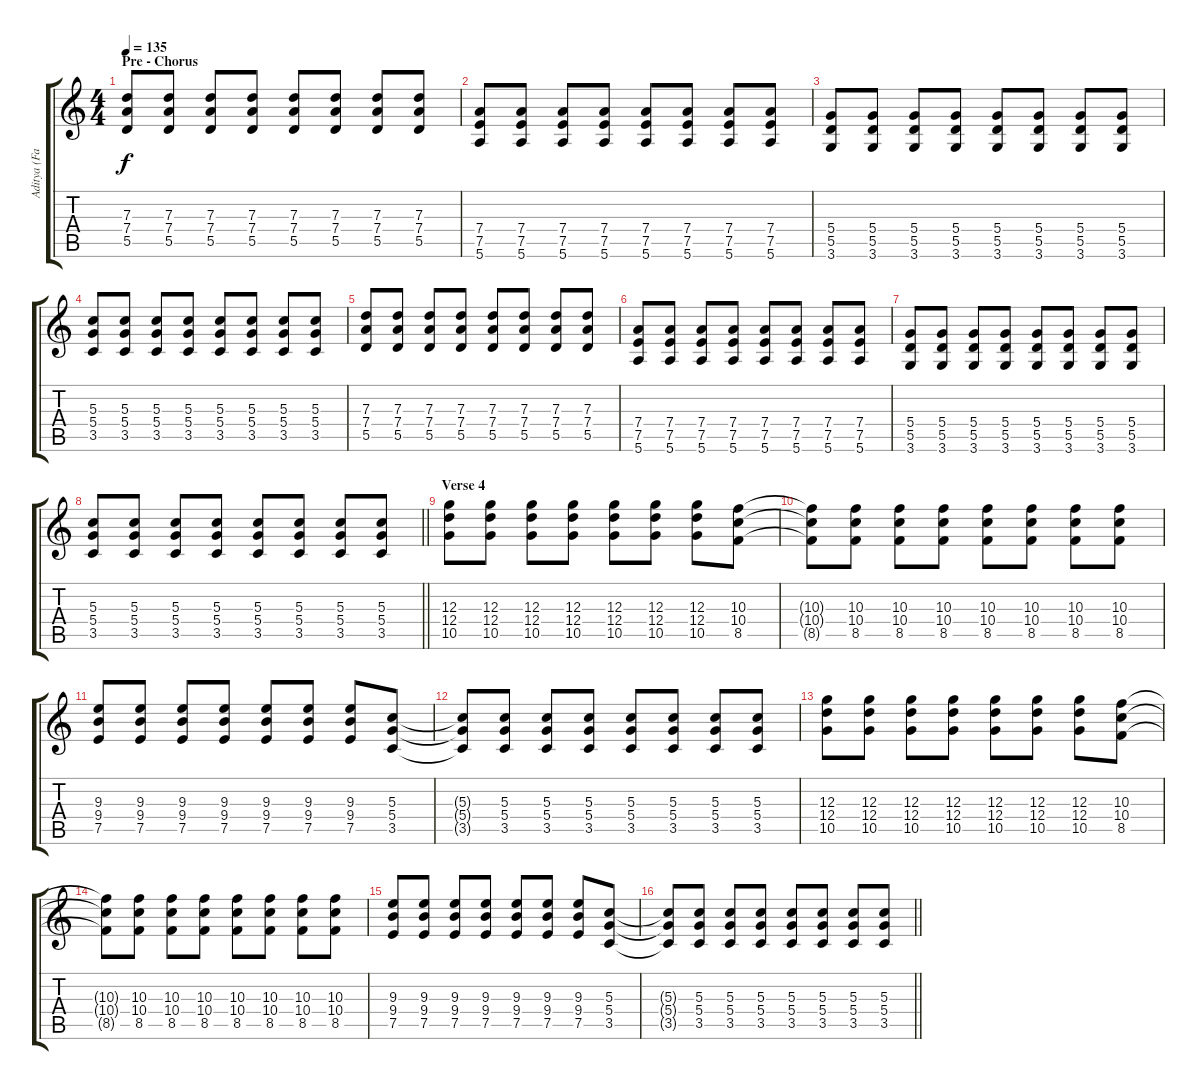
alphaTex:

\track ("Aditya (Farhan Akhtar)" "Aditya (Fa") {instrument distortionguitar}
\staff {score tabs}
\tuning (E4 B3 G3 D3 A2 E2) {hide}
\ts (4 4)
\section ("" "Pre - Chorus")
\tempo 135
\clef g2
\ks c
(7.3 7.4 5.5).8{dy f} (7.3 7.4 5.5).8 (7.3 7.4 5.5).8 (7.3 7.4 5.5).8 (7.3 7.4 5.5).8 (7.3 7.4 5.5).8 (7.3 7.4 5.5).8 (7.3 7.4 5.5).8 |
(7.4 7.5 5.6).8 (7.4 7.5 5.6).8 (7.4 7.5 5.6).8 (7.4 7.5 5.6).8 (7.4 7.5 5.6).8 (7.4 7.5 5.6).8 (7.4 7.5 5.6).8 (7.4 7.5 5.6).8 |
(5.4 5.5 3.6).8 (5.4 5.5 3.6).8 (5.4 5.5 3.6).8 (5.4 5.5 3.6).8 (5.4 5.5 3.6).8 (5.4 5.5 3.6).8 (5.4 5.5 3.6).8 (5.4 5.5 3.6).8 |
(5.3 5.4 3.5).8 (5.3 5.4 3.5).8 (5.3 5.4 3.5).8 (5.3 5.4 3.5).8 (5.3 5.4 3.5).8 (5.3 5.4 3.5).8 (5.3 5.4 3.5).8 (5.3 5.4 3.5).8 |
(7.3 7.4 5.5).8 (7.3 7.4 5.5).8 (7.3 7.4 5.5).8 (7.3 7.4 5.5).8 (7.3 7.4 5.5).8 (7.3 7.4 5.5).8 (7.3 7.4 5.5).8 (7.3 7.4 5.5).8 |
(7.4 7.5 5.6).8 (7.4 7.5 5.6).8 (7.4 7.5 5.6).8 (7.4 7.5 5.6).8 (7.4 7.5 5.6).8 (7.4 7.5 5.6).8 (7.4 7.5 5.6).8 (7.4 7.5 5.6).8 |
(5.4 5.5 3.6).8 (5.4 5.5 3.6).8 (5.4 5.5 3.6).8 (5.4 5.5 3.6).8 (5.4 5.5 3.6).8 (5.4 5.5 3.6).8 (5.4 5.5 3.6).8 (5.4 5.5 3.6).8 |
\barLineRight lightlight
(5.3 5.4 3.5).8 (5.3 5.4 3.5).8 (5.3 5.4 3.5).8 (5.3 5.4 3.5).8 (5.3 5.4 3.5).8 (5.3 5.4 3.5).8 (5.3 5.4 3.5).8 (5.3 5.4 3.5).8 |
\section ("" "Verse 4")
(12.3 12.4 10.5).8 (12.3 12.4 10.5).8 (12.3 12.4 10.5).8 (12.3 12.4 10.5).8 (12.3 12.4 10.5).8 (12.3 12.4 10.5).8 (12.3 12.4 10.5).8 (10.3 10.4 8.5).8 |
(10.3{t} 10.4{t} 8.5{t}).8 (10.3 10.4 8.5).8 (10.3 10.4 8.5).8 (10.3 10.4 8.5).8 (10.3 10.4 8.5).8 (10.3 10.4 8.5).8 (10.3 10.4 8.5).8 (10.3 10.4 8.5).8 |
(9.3 9.4 7.5).8 (9.3 9.4 7.5).8 (9.3 9.4 7.5).8 (9.3 9.4 7.5).8 (9.3 9.4 7.5).8 (9.3 9.4 7.5).8 (9.3 9.4 7.5).8 (5.3 5.4 3.5).8 |
(5.3{t} 5.4{t} 3.5{t}).8 (5.3 5.4 3.5).8 (5.3 5.4 3.5).8 (5.3 5.4 3.5).8 (5.3 5.4 3.5).8 (5.3 5.4 3.5).8 (5.3 5.4 3.5).8 (5.3 5.4 3.5).8 |
(12.3 12.4 10.5).8 (12.3 12.4 10.5).8 (12.3 12.4 10.5).8 (12.3 12.4 10.5).8 (12.3 12.4 10.5).8 (12.3 12.4 10.5).8 (12.3 12.4 10.5).8 (10.3 10.4 8.5).8 |
(10.3{t} 10.4{t} 8.5{t}).8 (10.3 10.4 8.5).8 (10.3 10.4 8.5).8 (10.3 10.4 8.5).8 (10.3 10.4 8.5).8 (10.3 10.4 8.5).8 (10.3 10.4 8.5).8 (10.3 10.4 8.5).8 |
(9.3 9.4 7.5).8 (9.3 9.4 7.5).8 (9.3 9.4 7.5).8 (9.3 9.4 7.5).8 (9.3 9.4 7.5).8 (9.3 9.4 7.5).8 (9.3 9.4 7.5).8 (5.3 5.4 3.5).8 |
\barLineRight lightlight
(5.3{t} 5.4{t} 3.5{t}).8 (5.3 5.4 3.5).8 (5.3 5.4 3.5).8 (5.3 5.4 3.5).8 (5.3 5.4 3.5).8 (5.3 5.4 3.5).8 (5.3 5.4 3.5).8 (5.3 5.4 3.5).8
